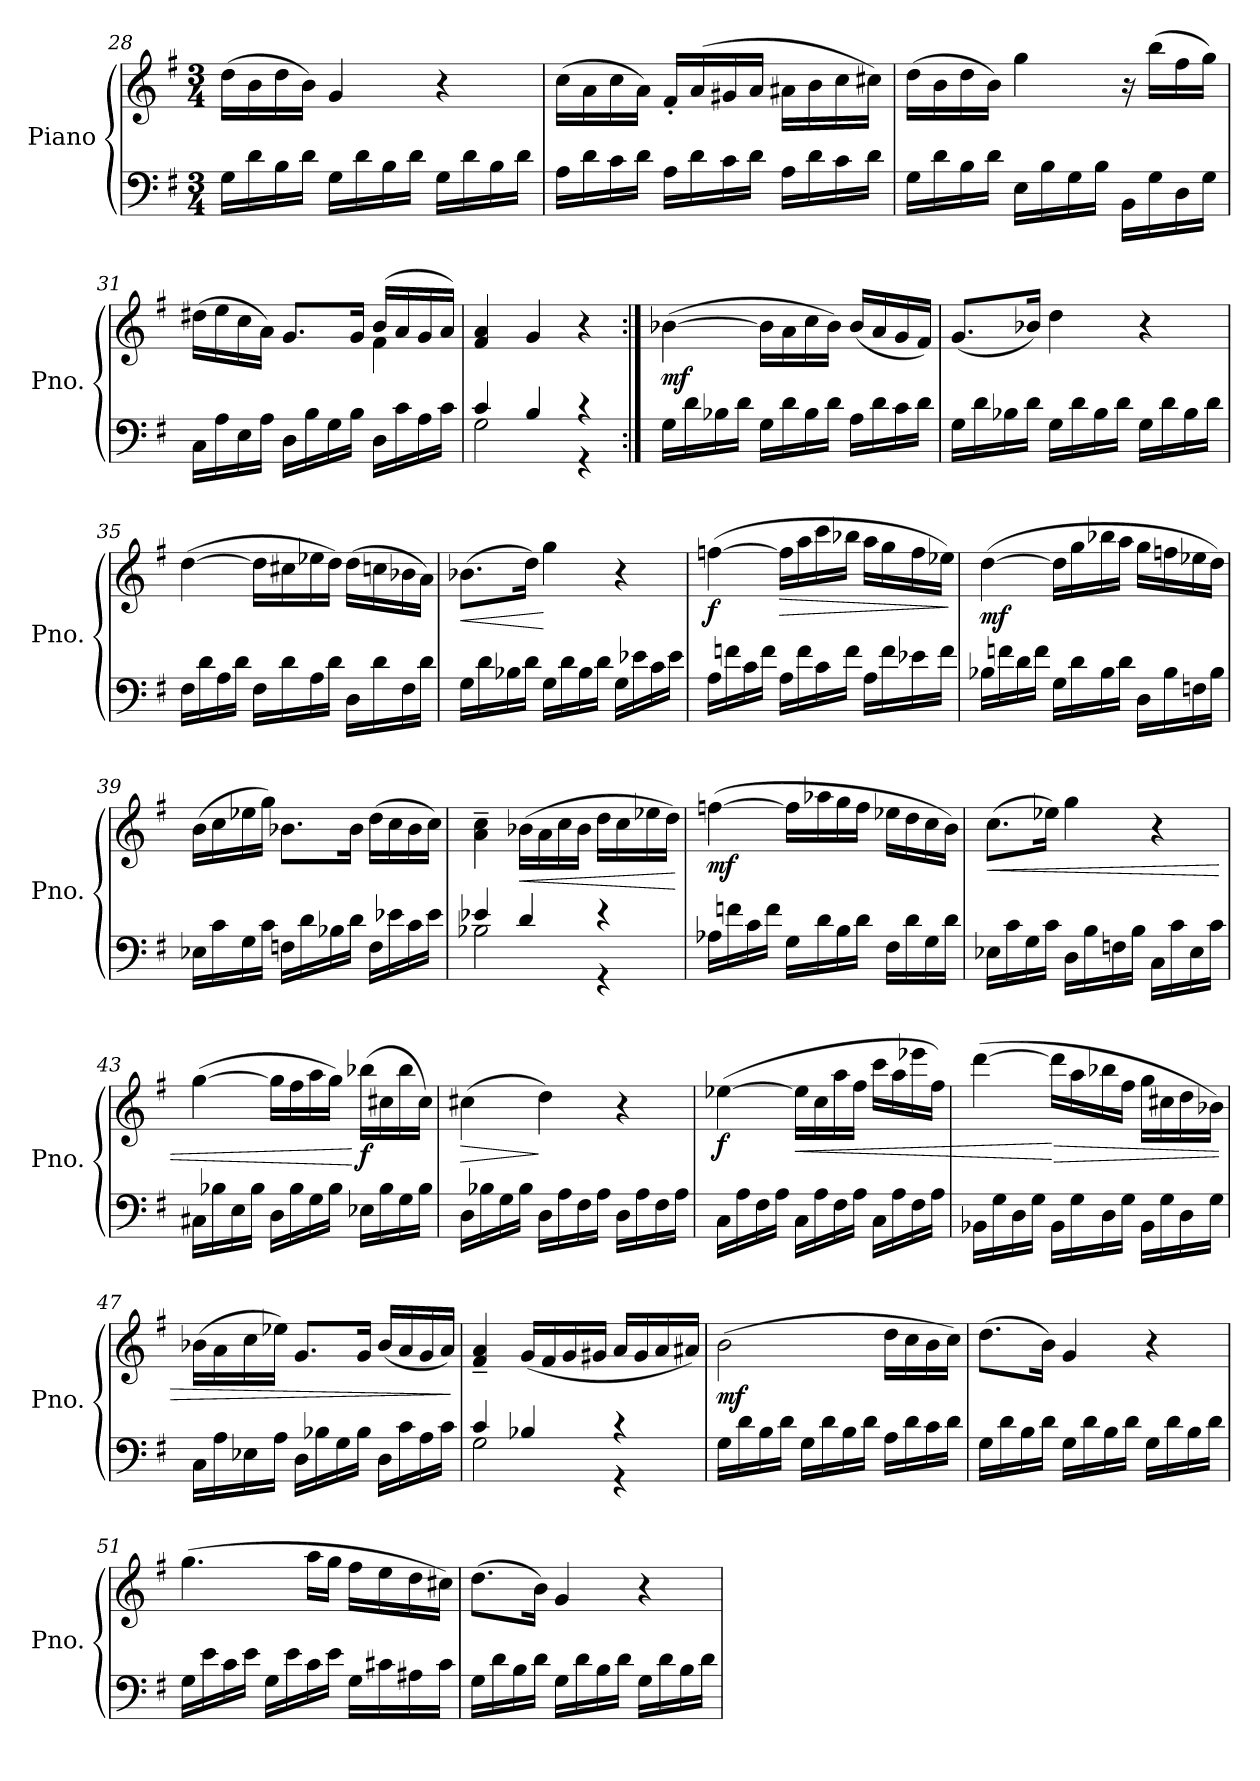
**kern	**kern	**dynam
*part1	*part1	*part1
*staff2	*staff1	*staff1/2
*I"Piano	*	*
*I'Pno.	*	*
*clefF4	*clefG2	*
*k[f#]	*k[f#]	*
*M3/4	*M3/4	*
=28	=28	=28
16G\LL	(>16dd\LL	.
16d\	16b\	.
16B\	16dd\	.
16d\JJ	16b\JJ)	.
16G\LL	4g/	.
16d\	.	.
16B\	.	.
16d\JJ	.	.
16G\LL	4r	.
16d\	.	.
16B\	.	.
16d\JJ	.	.
!!LO:LB:g=z
=29	=29	=29
16A\LL	(>16cc\LL	.
16d\	16a\	.
16c\	16cc\	.
16d\JJ	16a\JJ)	.
16A\LL	16f#'/LL	.
16d\	(>16a/	.
16c\	16g#X/	.
16d\JJ	16a/JJ	.
16A\LL	16a#X\LL	.
16d\	16b\	.
16c\	16cc\	.
16d\JJ	16cc#X\JJ)	.
=30	=30	=30
16G\LL	(>16dd\LL	.
16d\	16b\	.
16B\	16dd\	.
16d\JJ	16b\JJ)	.
16E\LL	4gg\	.
16B\	.	.
16G\	.	.
16B\JJ	.	.
16BB\LL	16r	.
16G\	(>16bb\LL	.
16D\	16ff#\	.
16G\JJ	16gg\JJ)	.
=31	=31	=31
*	*^	*
16C\LL	(>16dd#X\LL	2ryy	.
16A\	16ee\	.	.
16E\	16cc\	.	.
16A\JJ	16a\JJ)	.	.
16D\LL	8.g/L	.	.
16B\	.	.	.
16G\	.	.	.
16B\JJ	16g/Jk	.	.
16D\LL	(>16b/LL	4f#\	.
16c\	16a/	.	.
16A\	16g/	.	.
16c\JJ	16a/JJ)	.	.
*	*v	*v	*
=32	=32	=32
*^	*	*
4c/	2G\	4f#/ 4a/	.
4B/	.	4g/	.
4r	4r	4r	.
!!LO:LB:g=z
=33:|!	=33:|!	=33:|!	=33:|!
!	!	!	!LO:DY:b
*v	*v	*	*
16G\LL	(>[4b-X\	mf
16d\	.	.
16B-X\	.	.
16d\JJ	.	.
16G\LL	16b-\LL]	.
16d\	16a\	.
16B-\	16cc\	.
16d\JJ	16b-\JJ)	.
16A\LL	(<16b-/LL	.
16d\	16a/	.
16c\	16g/	.
16d\JJ	16f#/JJ)	.
=34	=34	=34
16G\LL	(<8.g/L	.
16d\	.	.
16B-X\	.	.
16d\JJ	16b-X/Jk)	.
16G\LL	4dd\	.
16d\	.	.
16B-\	.	.
16d\JJ	.	.
16G\LL	4r	.
16d\	.	.
16B-\	.	.
16d\JJ	.	.
=35	=35	=35
16F#\LL	(>[4dd\	.
16d\	.	.
16A\	.	.
16d\JJ	.	.
16F#\LL	16dd\LL]	.
16d\	16cc#X\	.
16A\	16ee-X\	.
16d\JJ	16dd\JJ)	.
16D\LL	(>16dd\LL	.
16d\	16ccn\	.
16F#\	16b-X\	.
16d\JJ	16a\JJ)	.
=36	=36	=36
!	!	!LO:HP:b
16G\LL	(>8.b-X\L	<
16d\	.	.
16B-X\	.	.
16d\JJ	16dd\Jk)	.
16G\LL	4gg\	[
16d\	.	.
16B-\	.	.
16d\JJ	.	.
16G\LL	4r	.
16e-X\	.	.
16c\	.	.
16e-\JJ	.	.
!!LO:LB:g=z
=37	=37	=37
!	!	!LO:DY:b
16A\LL	(>[4ffn\	f
16fn\	.	.
16c\	.	.
16f\JJ	.	.
!	!	!LO:HP:b
16A\LL	16ff\LL]	>
16f\	16aa\	.
16c\	16ccc\	.
16f\JJ	16bb-X\JJ	.
16A\LL	16aa\LL	.
16f\	16gg\	.
16e-X\	16ff\	.
16f\JJ	16ee-X\JJ)	.
.	.	]
=38	=38	=38
!	!	!LO:DY:b
16B-X\LL	(>[4dd\	mf
16fn\	.	.
16d\	.	.
16f\JJ	.	.
16G\LL	16dd\LL]	.
16d\	16gg\	.
16B-\	16bb-X\	.
16d\JJ	16aa\JJ	.
16D\LL	16gg\LL	.
16B-\	16ffn\	.
16Fn\	16ee-X\	.
16B-\JJ	16dd\JJ)	.
=39	=39	=39
16E-X\LL	(>16b\LL	.
16c\	16cc\	.
16G\	16ee-X\	.
16c\JJ	16gg\JJ)	.
16Fn\LL	8.b-X\L	.
16d\	.	.
16B-X\	.	.
16d\JJ	16b-\Jk	.
16F\LL	(>16dd\LL	.
16e-X\	16cc\	.
16c\	16b-\	.
16e-\JJ	16cc\JJ)	.
=40	=40	=40
*^	*	*
4e-X/	2B-X\	4a\~ 4cc\~	.
!	!	!	!LO:HP:b
4d/	.	(>16b-X\LL	<
.	.	16a\	.
.	.	16cc\	.
.	.	16b-\JJ	.
4r	4r	16dd\LL	.
.	.	16cc\	.
.	.	16ee-X\	.
.	.	16dd\JJ)	.
*v	*v	*	*
.	.	[
!!LO:LB:g=z
=41	=41	=41
!	!	!LO:DY:b
16A-X\LL	(>[4ffn\	mf
16fn\	.	.
16c\	.	.
16f\JJ	.	.
16G\LL	16ff\LL]	.
16d\	16aa-X\	.
16B\	16gg\	.
16d\JJ	16ff\JJ	.
16F#\LL	16ee-X\LL	.
16d\	16dd\	.
16G\	16cc\	.
16d\JJ	16b\JJ)	.
=42	=42	=42
!	!	!LO:HP:b
16E-X\LL	(>8.cc\L	<
16c\	.	.
16G\	.	.
16c\JJ	16ee-X\Jk)	.
16D\LL	4gg\	.
16B\	.	.
16Fn\	.	.
16B\JJ	.	.
16C\LL	4r	.
16c\	.	.
16E-\	.	.
16c\JJ	.	.
=43	=43	=43
16C#X\LL	(>[4gg\	.
16B-X\	.	.
16E\	.	.
16B-\JJ	.	.
16D\LL	16gg\LL]	.
16B-\	16ff#\	.
16G\	16aa\	.
16B-\JJ	16gg\JJ)	.
!	!	!LO:DY:n=1:b
16E-X\LL	(>16bb-X\LL	[ f
16B-\	16cc#X\	.
16G\	16bb-\	.
16B-\JJ	16cc#\JJ)	.
=44	=44	=44
!	!	!LO:HP:b
16D\LL	(>4cc#X\	>
16B-X\	.	.
16G\	.	.
16B-\JJ	.	.
16D\LL	4dd\)	]
16A\	.	.
16F#\	.	.
16A\JJ	.	.
16D\LL	4r	.
16A\	.	.
16F#\	.	.
16A\JJ	.	.
!!LO:LB:g=z
=45	=45	=45
!	!	!LO:DY:b
16C\LL	(>[4ee-X\	f
16A\	.	.
16F#\	.	.
16A\JJ	.	.
!	!	!LO:HP:b
16C\LL	16ee-\LL]	<
16A\	16cc\	.
16F#\	16aa\	.
16A\JJ	16ff#\JJ	.
16C\LL	16ccc\LL	.
16A\	16aa\	.
16F#\	16eee-X\	.
16A\JJ	16ff#\JJ)	.
=46	=46	=46
16BB-X\LL	(>[4ddd\	.
16G\	.	.
16D\	.	.
16G\JJ	.	.
!	!	!LO:HP:n=1:b
16BB-\LL	16ddd\LL]	[ >
16G\	16aa\	.
16D\	16bb-X\	.
16G\JJ	16ff#\JJ	.
16BB-\LL	16gg\LL	.
16G\	16cc#X\	.
16D\	16dd\	.
16G\JJ	16b-X\JJ)	.
=47	=47	=47
16C\LL	(>16b-X\LL	.
16A\	16a\	.
16E-X\	16cc\	.
16A\JJ	16ee-X\JJ)	.
16D\LL	8.g/L	.
16B-X\	.	.
16G\	.	.
16B-\JJ	16g/Jk	.
16D\LL	(<16b-/LL	.
16c\	16a/	.
16A\	16g/	.
16c\JJ	16a/JJ)	.
.	.	]
=48	=48	=48
*^	*	*
4c/	2G\	4f#/~ 4a/~	.
4B-X/	.	(<16g/LL	.
.	.	16f#/	.
.	.	16g/	.
.	.	16g#X/JJ	.
4r	4r	16a/LL	.
.	.	16g#/	.
.	.	16a/	.
.	.	16a#X/JJ)	.
*v	*v	*	*
!!LO:PB:g=z
=49	=49	=49
!	!	!LO:DY:b
16G\LL	(>2b\	mf
16d\	.	.
16B\	.	.
16d\JJ	.	.
16G\LL	.	.
16d\	.	.
16B\	.	.
16d\JJ	.	.
16A\LL	16dd\LL	.
16d\	16cc\	.
16c\	16b\	.
16d\JJ	16cc\JJ)	.
=50	=50	=50
16G\LL	(>8.dd\L	.
16d\	.	.
16B\	.	.
16d\JJ	16b\Jk)	.
16G\LL	4g/	.
16d\	.	.
16B\	.	.
16d\JJ	.	.
16G\LL	4r	.
16d\	.	.
16B\	.	.
16d\JJ	.	.
=51	=51	=51
16G\LL	(>4.gg\	.
16e\	.	.
16c\	.	.
16e\JJ	.	.
16G\LL	.	.
16e\	.	.
16c\	16aa\LL	.
16e\JJ	16gg\JJ	.
16G\LL	16ff#\LL	.
16c#X\	16ee\	.
16A#X\	16dd\	.
16c#\JJ	16cc#X\JJ)	.
=52	=52	=52
16G\LL	(>8.dd\L	.
16d\	.	.
16B\	.	.
16d\JJ	16b\Jk)	.
16G\LL	4g/	.
16d\	.	.
16B\	.	.
16d\JJ	.	.
16G\LL	4r	.
16d\	.	.
16B\	.	.
16d\JJ	.	.
=	=	=
*-	*-	*-
